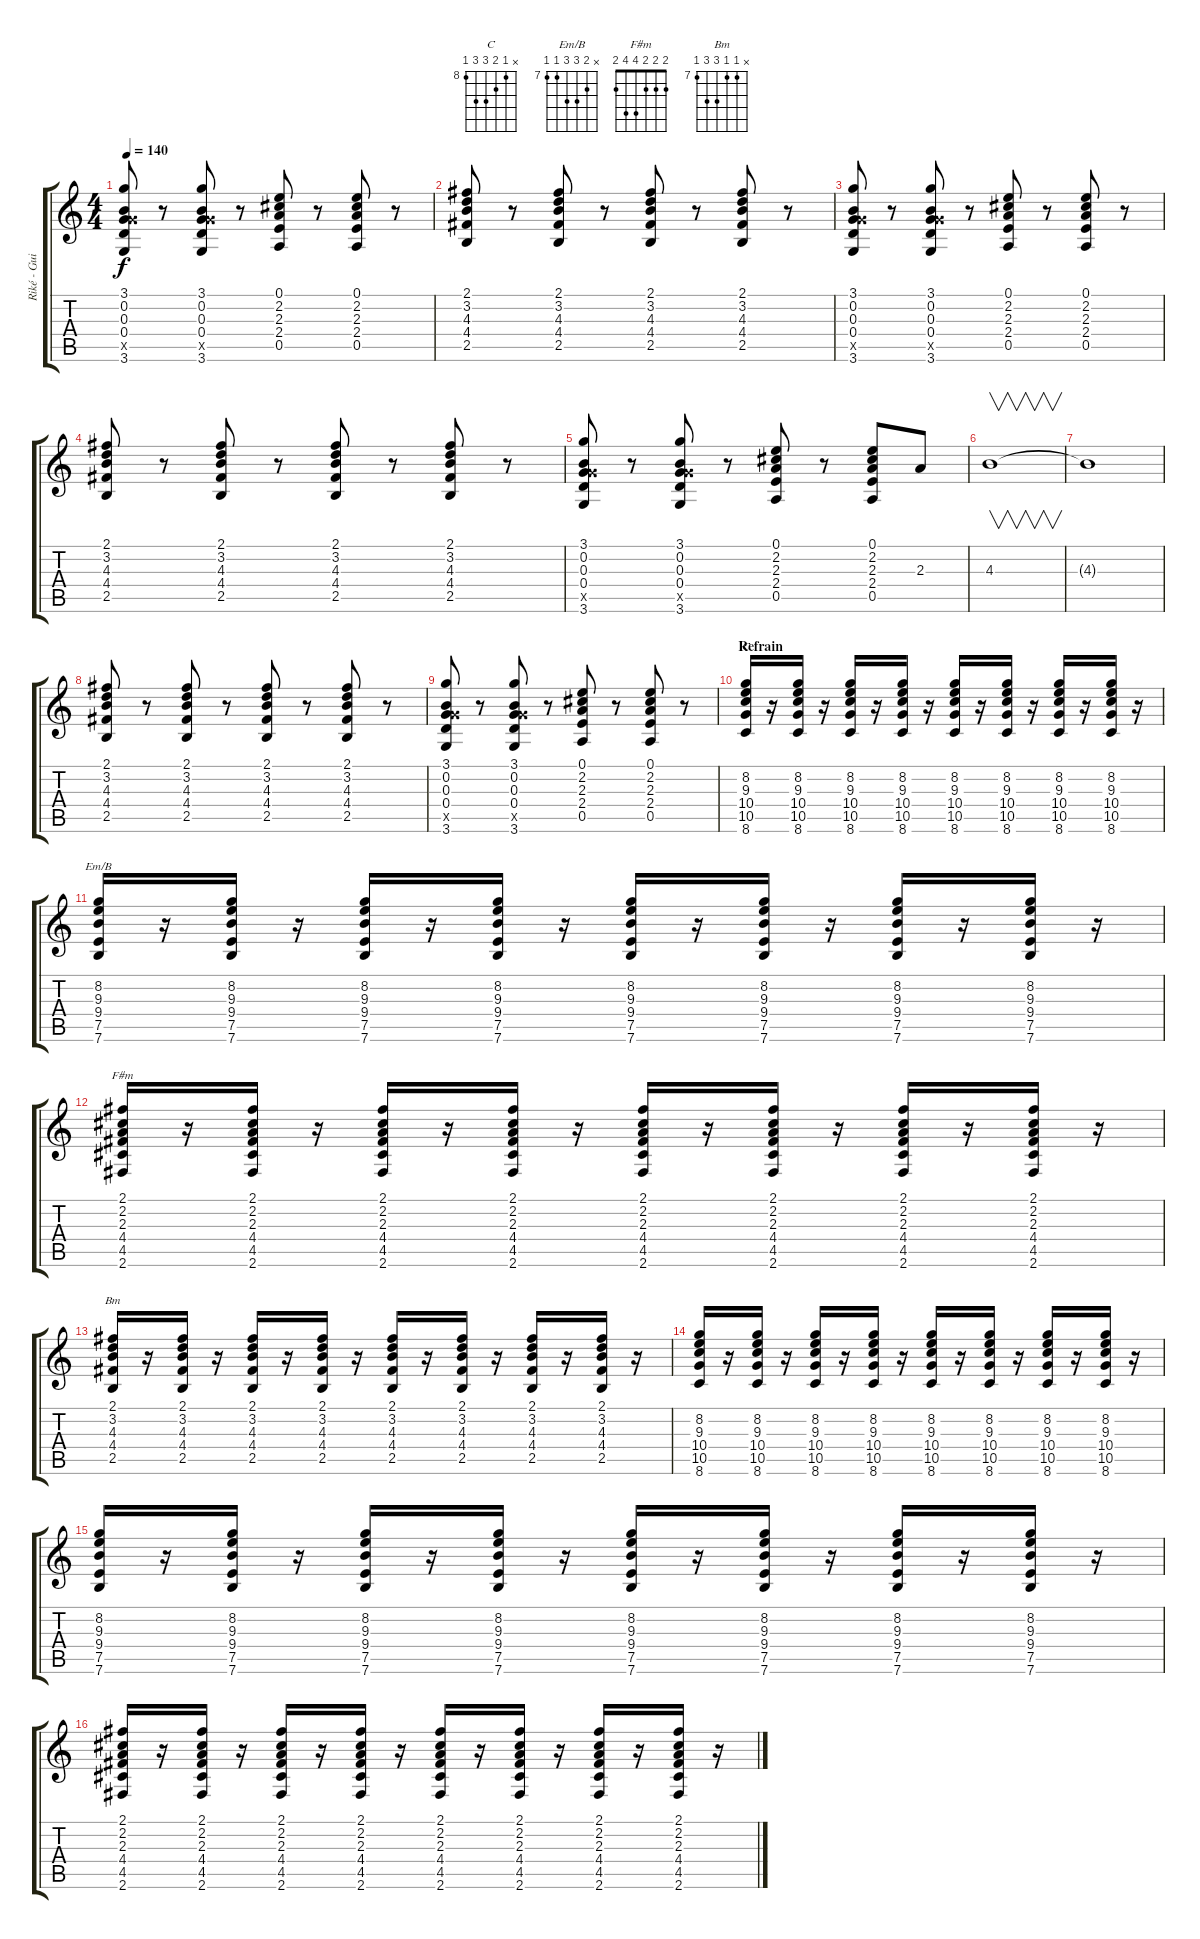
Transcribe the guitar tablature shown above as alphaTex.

\track ("Riké - Guitare" "Riké - Gui") {instrument acousticguitarsteel}
\staff {score tabs}
\tuning (E4 B3 G3 D3 A2 E2) {hide}
\chord ("C" x 8 9 10 10 8) {firstfret 8}
\chord ("Em/B" x 8 9 9 7 7) {firstfret 7}
\chord ("F#m" 2 2 2 4 4 2)
\chord ("Bm" x 7 7 9 9 7) {firstfret 7}
\ts (4 4)
\tempo 140
\clef g2
\ks c
(3.1 0.2 0.3 0.4 10.5{x} 3.6).8{dy f} r.8 (3.1 0.2 0.3 0.4 10.5{x} 3.6).8 r.8 (0.1 2.2 2.3 2.4 0.5).8 r.8 (0.1 2.2 2.3 2.4 0.5).8 r.8 |
(2.1 3.2 4.3 4.4 2.5).8 r.8 (2.1 3.2 4.3 4.4 2.5).8 r.8 (2.1 3.2 4.3 4.4 2.5).8 r.8 (2.1 3.2 4.3 4.4 2.5).8 r.8 |
(3.1 0.2 0.3 0.4 10.5{x} 3.6).8 r.8 (3.1 0.2 0.3 0.4 10.5{x} 3.6).8 r.8 (0.1 2.2 2.3 2.4 0.5).8 r.8 (0.1 2.2 2.3 2.4 0.5).8 r.8 |
(2.1 3.2 4.3 4.4 2.5).8 r.8 (2.1 3.2 4.3 4.4 2.5).8 r.8 (2.1 3.2 4.3 4.4 2.5).8 r.8 (2.1 3.2 4.3 4.4 2.5).8 r.8 |
(3.1 0.2 0.3 0.4 10.5{x} 3.6).8 r.8 (3.1 0.2 0.3 0.4 10.5{x} 3.6).8 r.8 (0.1 2.2 2.3 2.4 0.5).8 r.8 (0.1 2.2 2.3 2.4 0.5).8 2.3.8 |
4.3.1{v} |
4.3{t}.1 |
(2.1 3.2 4.3 4.4 2.5).8 r.8 (2.1 3.2 4.3 4.4 2.5).8 r.8 (2.1 3.2 4.3 4.4 2.5).8 r.8 (2.1 3.2 4.3 4.4 2.5).8 r.8 |
(3.1 0.2 0.3 0.4 10.5{x} 3.6).8 r.8 (3.1 0.2 0.3 0.4 10.5{x} 3.6).8 r.8 (0.1 2.2 2.3 2.4 0.5).8 r.8 (0.1 2.2 2.3 2.4 0.5).8 r.8 |
\section ("" "Refrain")
(8.2 9.3 10.4 10.5 8.6).16{ch "C" volume 6} r.16 (8.2 9.3 10.4 10.5 8.6).16 r.16 (8.2 9.3 10.4 10.5 8.6).16 r.16 (8.2 9.3 10.4 10.5 8.6).16 r.16 (8.2 9.3 10.4 10.5 8.6).16 r.16 (8.2 9.3 10.4 10.5 8.6).16 r.16 (8.2 9.3 10.4 10.5 8.6).16 r.16 (8.2 9.3 10.4 10.5 8.6).16 r.16 |
(8.2 9.3 9.4 7.5 7.6).16{ch "Em/B"} r.16 (8.2 9.3 9.4 7.5 7.6).16 r.16 (8.2 9.3 9.4 7.5 7.6).16 r.16 (8.2 9.3 9.4 7.5 7.6).16 r.16 (8.2 9.3 9.4 7.5 7.6).16 r.16 (8.2 9.3 9.4 7.5 7.6).16 r.16 (8.2 9.3 9.4 7.5 7.6).16 r.16 (8.2 9.3 9.4 7.5 7.6).16 r.16 |
(2.1 2.2 2.3 4.4 4.5 2.6).16{ch "F#m"} r.16 (2.1 2.2 2.3 4.4 4.5 2.6).16 r.16 (2.1 2.2 2.3 4.4 4.5 2.6).16 r.16 (2.1 2.2 2.3 4.4 4.5 2.6).16 r.16 (2.1 2.2 2.3 4.4 4.5 2.6).16 r.16 (2.1 2.2 2.3 4.4 4.5 2.6).16 r.16 (2.1 2.2 2.3 4.4 4.5 2.6).16 r.16 (2.1 2.2 2.3 4.4 4.5 2.6).16 r.16 |
(2.1 3.2 4.3 4.4 2.5).16{ch "Bm"} r.16 (2.1 3.2 4.3 4.4 2.5).16 r.16 (2.1 3.2 4.3 4.4 2.5).16 r.16 (2.1 3.2 4.3 4.4 2.5).16 r.16 (2.1 3.2 4.3 4.4 2.5).16 r.16 (2.1 3.2 4.3 4.4 2.5).16 r.16 (2.1 3.2 4.3 4.4 2.5).16 r.16 (2.1 3.2 4.3 4.4 2.5).16 r.16 |
(8.2 9.3 10.4 10.5 8.6).16 r.16 (8.2 9.3 10.4 10.5 8.6).16 r.16 (8.2 9.3 10.4 10.5 8.6).16 r.16 (8.2 9.3 10.4 10.5 8.6).16 r.16 (8.2 9.3 10.4 10.5 8.6).16 r.16 (8.2 9.3 10.4 10.5 8.6).16 r.16 (8.2 9.3 10.4 10.5 8.6).16 r.16 (8.2 9.3 10.4 10.5 8.6).16 r.16 |
(8.2 9.3 9.4 7.5 7.6).16 r.16 (8.2 9.3 9.4 7.5 7.6).16 r.16 (8.2 9.3 9.4 7.5 7.6).16 r.16 (8.2 9.3 9.4 7.5 7.6).16 r.16 (8.2 9.3 9.4 7.5 7.6).16 r.16 (8.2 9.3 9.4 7.5 7.6).16 r.16 (8.2 9.3 9.4 7.5 7.6).16 r.16 (8.2 9.3 9.4 7.5 7.6).16 r.16 |
(2.1 2.2 2.3 4.4 4.5 2.6).16 r.16 (2.1 2.2 2.3 4.4 4.5 2.6).16 r.16 (2.1 2.2 2.3 4.4 4.5 2.6).16 r.16 (2.1 2.2 2.3 4.4 4.5 2.6).16 r.16 (2.1 2.2 2.3 4.4 4.5 2.6).16 r.16 (2.1 2.2 2.3 4.4 4.5 2.6).16 r.16 (2.1 2.2 2.3 4.4 4.5 2.6).16 r.16 (2.1 2.2 2.3 4.4 4.5 2.6).16 r.16
